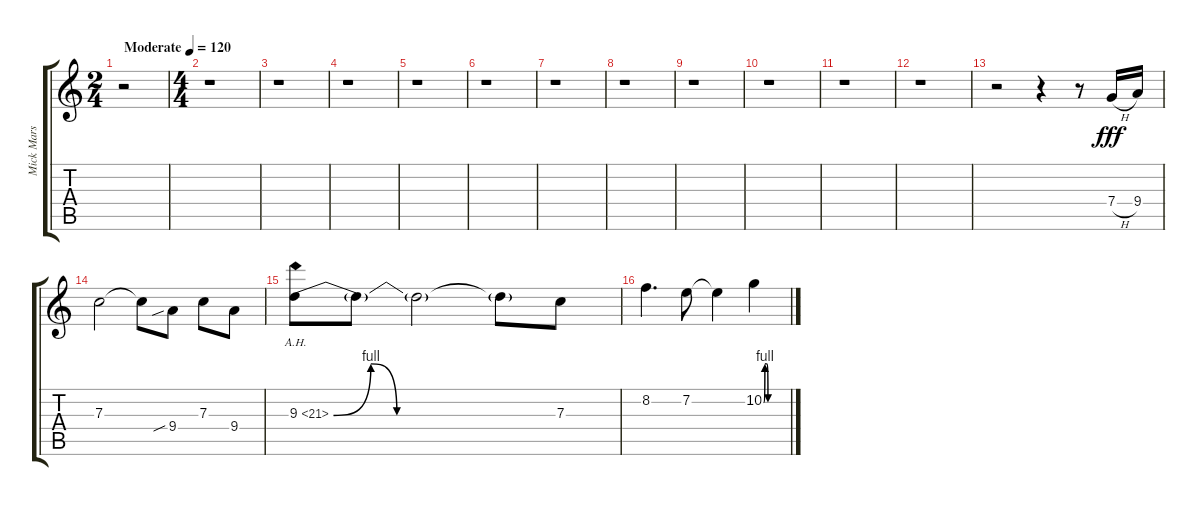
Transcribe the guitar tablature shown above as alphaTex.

\track ("Mick Mars - Lead Guitar - Guitar I" "Mick Mars ") {instrument distortionguitar}
\staff {score tabs}
\tuning (D4 A3 F3 C3 G2 D2) {hide}
\ts (2 4)
\tempo (120 "Moderate")
\clef g2
\ks c
r.2{dy fff instrument distortionguitar} |
\ts (4 4)
r.1 |
r.1 |
r.1 |
r.1 |
r.1 |
r.1 |
r.1 |
r.1 |
r.1 |
r.1 |
r.1 |
r.2 r.4 r.8 7.4{h}.16 9.4.16 |
7.3.2 7.3{t}.8 9.4{sib}.8 7.3.8 9.4.8 |
9.3{be (custom 0 0 10 4 17 0 60 0) ah 12}.8 9.3{t}.8 9.3{t}.2 9.3{t}.8 7.3.8 |
8.2.4{d} 7.2.8 7.2{t}.4 10.2{be (custom 0 0 3 4 8 4 11 0 60 0)}.4
